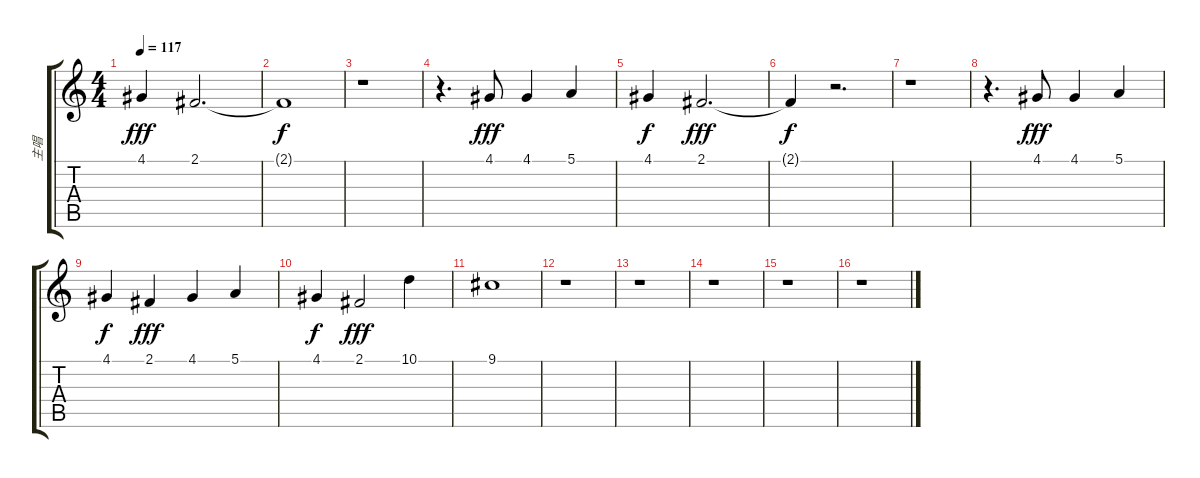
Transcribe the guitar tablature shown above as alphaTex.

\track ("主唱" "主唱") {instrument violin}
\staff {score tabs}
\tuning (E4 B3 G3 D3 A2 E2) {hide}
\ts (4 4)
\tempo 117
\clef g2
\ks c
4.1.4{dy fff} 2.1.2{d} |
2.1{t}.1{dy f} |
r.1 |
r.4{d} 4.1.8{dy fff} 4.1.4 5.1.4 |
4.1.4{dy f} 2.1.2{d dy fff} |
2.1{t}.4{dy f} r.2{d} |
r.1 |
r.4{d} 4.1.8{dy fff} 4.1.4 5.1.4 |
4.1.4{dy f} 2.1.4{dy fff} 4.1.4 5.1.4 |
4.1.4{dy f} 2.1.2{dy fff} 10.1.4 |
9.1.1 |
r.1 |
r.1 |
r.1 |
r.1 |
r.1
